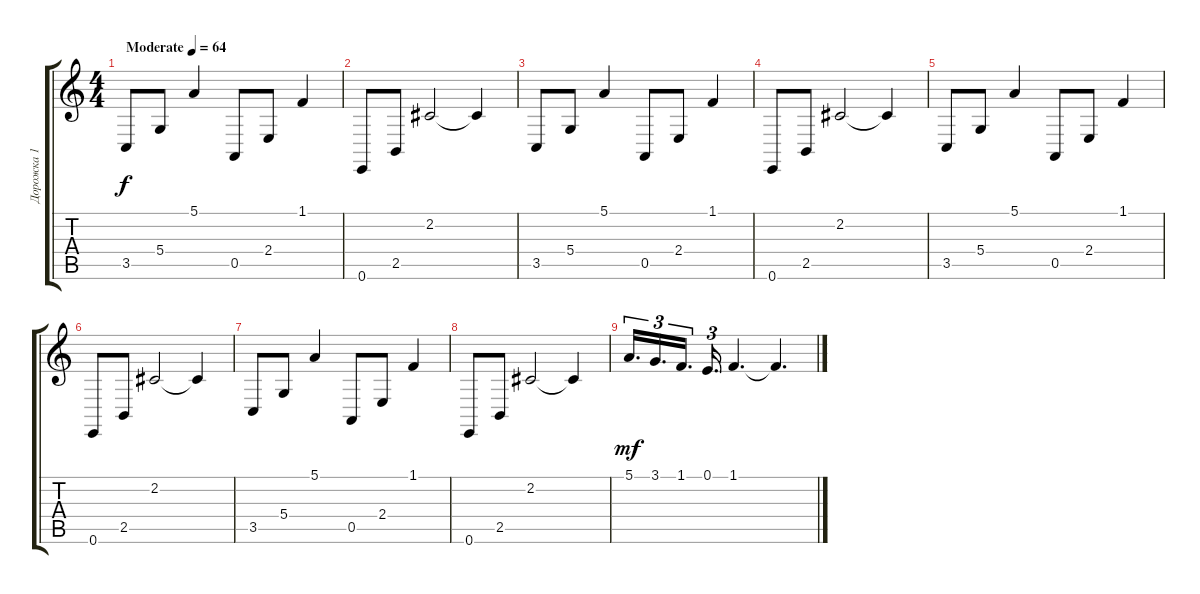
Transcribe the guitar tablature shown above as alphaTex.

\track ("Дорожка 1" "Дорожка 1") {instrument honkytonkpiano}
\staff {score tabs}
\tuning (E4 B3 G3 D3 A2 E2) {hide}
\ts (4 4)
\tempo (64 "Moderate")
\clef g2
\ks c
3.5.8{dy f instrument honkytonkpiano} 5.4.8 5.1.4 0.5.8 2.4.8 1.1.4 |
0.6.8 2.5.8 2.2.2 2.2{t}.4 |
3.5.8 5.4.8 5.1.4 0.5.8 2.4.8 1.1.4 |
0.6.8 2.5.8 2.2.2 2.2{t}.4 |
3.5.8 5.4.8 5.1.4 0.5.8 2.4.8 1.1.4 |
0.6.8 2.5.8 2.2.2 2.2{t}.4 |
3.5.8 5.4.8 5.1.4 0.5.8 2.4.8 1.1.4 |
0.6.8 2.5.8 2.2.2 2.2{t}.4 |
5.1.16{d tu (3 2) dy mf} 3.1.16{d tu (3 2)} 1.1.16{d tu (3 2)} 0.1.16{d tu (3 2)} 1.1.4{d} 1.1{t}.4{d}
